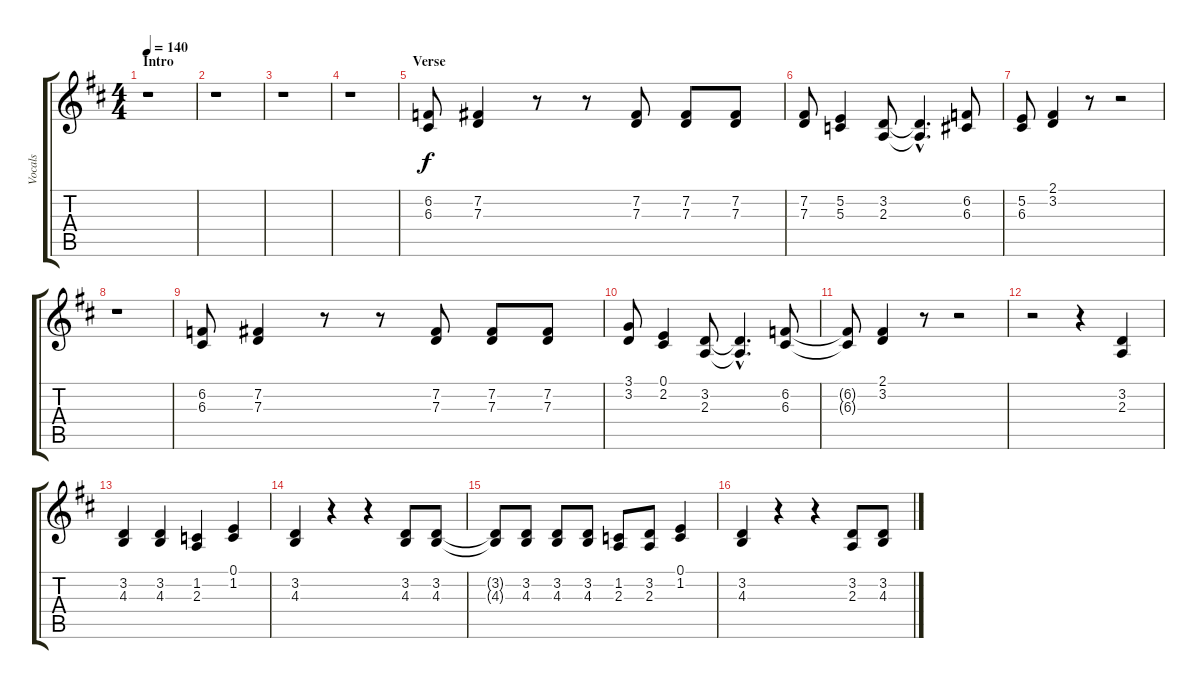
\track ("Vocals" "Vocals") {instrument brightacousticpiano}
\staff {score tabs}
\tuning (E4 B3 G3 D3 A2 E2) {hide}
\ts (4 4)
\section ("" "Intro")
\tempo 140
\clef g2
\ks d
r.1{dy f instrument brightacousticpiano} |
r.1 |
r.1 |
r.1 |
\section ("" "Verse")
(6.2 6.3).8 (7.2 7.3).4 r.8 r.8 (7.2 7.3).8 (7.2 7.3).8 (7.2 7.3).8 |
(7.2 7.3).8 (5.2 5.3).4 (3.2 2.3).8 (3.2{hac t} 2.3{hac t}).4{d} (6.2 6.3).8 |
(5.2 6.3).8 (2.1 3.2).4 r.8 r.2 |
r.1 |
(6.2 6.3).8 (7.2 7.3).4 r.8 r.8 (7.2 7.3).8 (7.2 7.3).8 (7.2 7.3).8 |
(3.1 3.2).8 (0.1 2.2).4 (3.2 2.3).8 (3.2{hac t} 2.3{hac t}).4{d} (6.2 6.3).8 |
(6.2{t} 6.3{t}).8 (2.1 3.2).4 r.8 r.2 |
r.2 r.4 (3.2 2.3).4 |
(3.2 4.3).4 (3.2 4.3).4 (1.2 2.3).4 (0.1 1.2).4 |
(3.2 4.3).4 r.4 r.4 (3.2 4.3).8 (3.2 4.3).8 |
(3.2{t} 4.3{t}).8 (3.2 4.3).8 (3.2 4.3).8 (3.2 4.3).8 (1.2 2.3).8 (3.2 2.3).8 (0.1 1.2).4 |
(3.2 4.3).4 r.4 r.4 (3.2 2.3).8 (3.2 4.3).8
